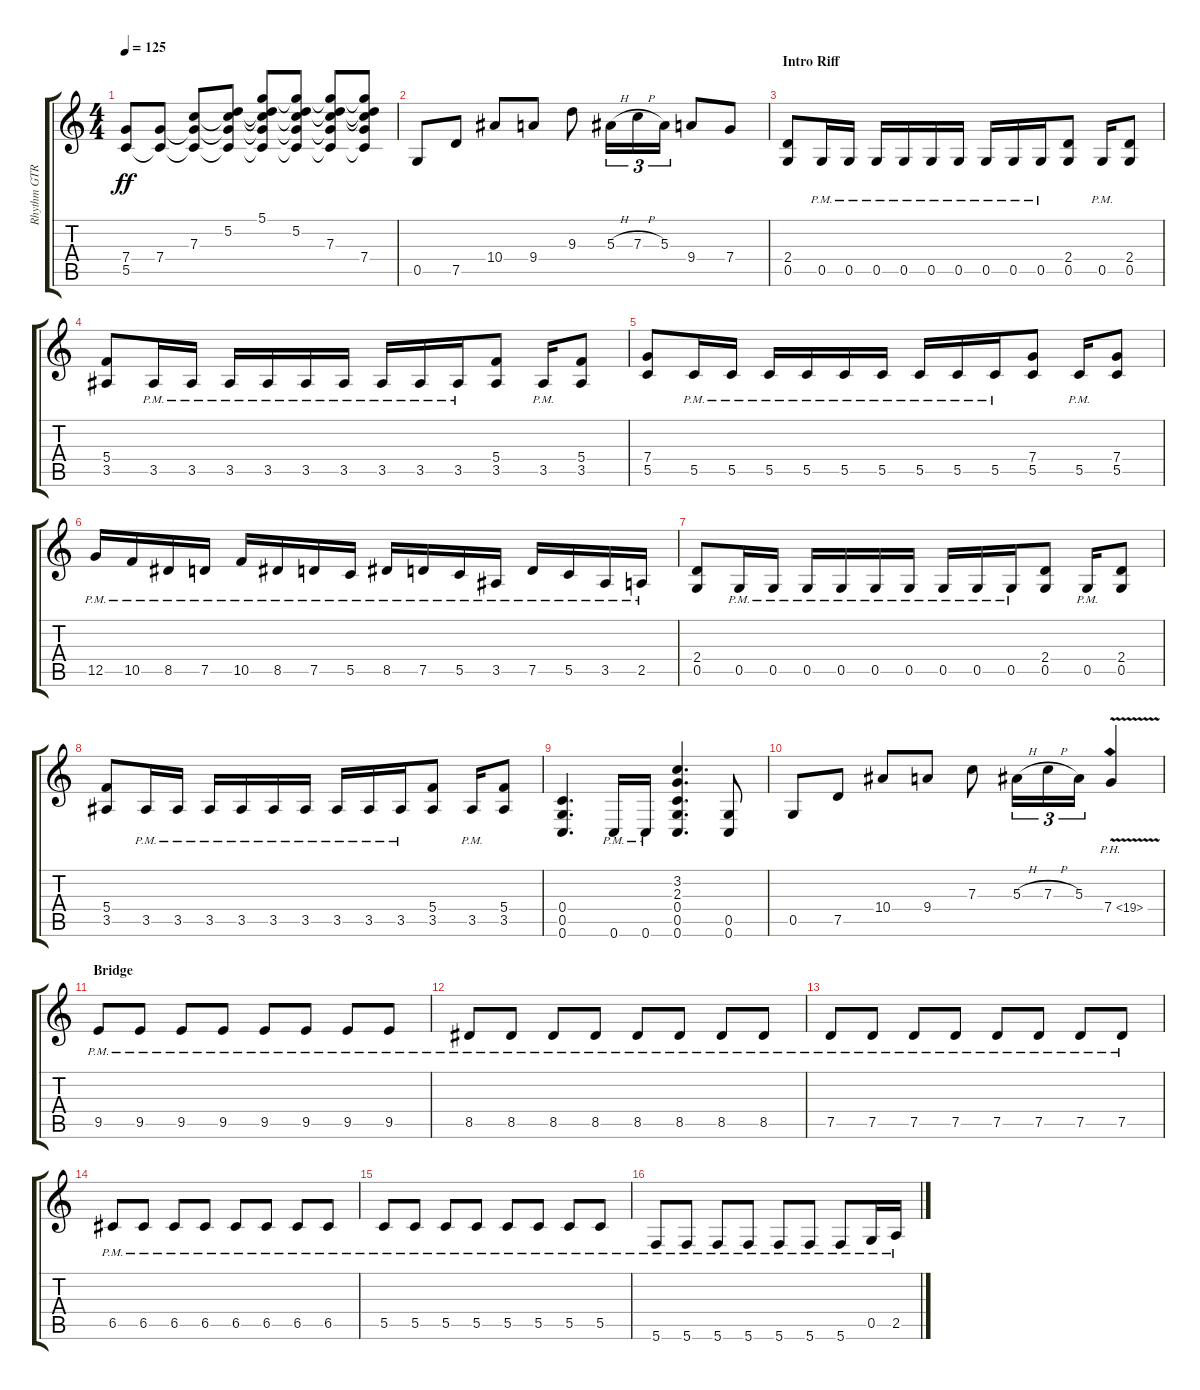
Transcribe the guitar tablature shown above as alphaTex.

\track ("Rhythm GTR 1" "Rhythm GTR") {instrument overdrivenguitar}
\staff {score tabs}
\tuning (D4 A3 F3 C3 G2 C2) {hide}
\ts (4 4)
\tempo 125
\clef g2
\ks aminor
(7.4 5.5).8{dy ff} (7.4 5.5{t}).8 (7.3 7.4{t} 5.5{t}).8 (5.2 7.3{t} 7.4{t} 5.5{t}).8 (5.1 5.2{t} 7.3{t} 7.4{t} 5.5{t}).8 (5.1{t} 5.2 7.3{t} 7.4{t} 5.5{t}).8 (5.1{t} 5.2{t} 7.3 7.4{t} 5.5{t}).8 (5.1{t} 5.2{t} 7.3{t} 7.4 5.5{t}).8 |
0.5.8 7.5.8 10.4.8 9.4.8 9.3.8 5.3{h}.16{tu (3 2)} 7.3{h}.16{tu (3 2)} 5.3.16{tu (3 2)} 9.4.8 7.4.8 |
\section ("" "Intro Riff")
(2.4 0.5).8 0.5{pm}.16 0.5{pm}.16 0.5{pm}.16 0.5{pm}.16 0.5{pm}.16 0.5{pm}.16 0.5{pm}.16 0.5{pm}.16 0.5{pm}.16 (2.4 0.5).8 0.5{pm}.16 (2.4 0.5).8 |
(5.4 3.5).8 3.5{pm}.16 3.5{pm}.16 3.5{pm}.16 3.5{pm}.16 3.5{pm}.16 3.5{pm}.16 3.5{pm}.16 3.5{pm}.16 3.5{pm}.16 (5.4 3.5).8 3.5{pm}.16 (5.4 3.5).8 |
(7.4 5.5).8 5.5{pm}.16 5.5{pm}.16 5.5{pm}.16 5.5{pm}.16 5.5{pm}.16 5.5{pm}.16 5.5{pm}.16 5.5{pm}.16 5.5{pm}.16 (7.4 5.5).8 5.5{pm}.16 (7.4 5.5).8 |
12.5{pm}.16 10.5{pm}.16 8.5{pm}.16 7.5{pm}.16 10.5{pm}.16 8.5{pm}.16 7.5{pm}.16 5.5{pm}.16 8.5{pm}.16 7.5{pm}.16 5.5{pm}.16 3.5{pm}.16 7.5{pm}.16 5.5{pm}.16 3.5{pm}.16 2.5{pm}.16 |
(2.4 0.5).8 0.5{pm}.16 0.5{pm}.16 0.5{pm}.16 0.5{pm}.16 0.5{pm}.16 0.5{pm}.16 0.5{pm}.16 0.5{pm}.16 0.5{pm}.16 (2.4 0.5).8 0.5{pm}.16 (2.4 0.5).8 |
(5.4 3.5).8 3.5{pm}.16 3.5{pm}.16 3.5{pm}.16 3.5{pm}.16 3.5{pm}.16 3.5{pm}.16 3.5{pm}.16 3.5{pm}.16 3.5{pm}.16 (5.4 3.5).8 3.5{pm}.16 (5.4 3.5).8 |
(0.4 0.5 0.6).4{d} 0.6{pm}.16 0.6{pm}.16 (3.2 2.3 0.4 0.5 0.6).4{d} (0.5 0.6).8 |
0.5.8 7.5.8 10.4.8 9.4.8 7.3.8 5.3{h}.16{tu (3 2)} 7.3{h}.16{tu (3 2)} 5.3.16{tu (3 2)} 7.4{ph 12 v}.4 |
\section ("" "Bridge")
9.5{pm}.8 9.5{pm}.8 9.5{pm}.8 9.5{pm}.8 9.5{pm}.8 9.5{pm}.8 9.5{pm}.8 9.5{pm}.8 |
8.5{pm}.8 8.5{pm}.8 8.5{pm}.8 8.5{pm}.8 8.5{pm}.8 8.5{pm}.8 8.5{pm}.8 8.5{pm}.8 |
7.5{pm}.8 7.5{pm}.8 7.5{pm}.8 7.5{pm}.8 7.5{pm}.8 7.5{pm}.8 7.5{pm}.8 7.5{pm}.8 |
6.5{pm}.8 6.5{pm}.8 6.5{pm}.8 6.5{pm}.8 6.5{pm}.8 6.5{pm}.8 6.5{pm}.8 6.5{pm}.8 |
5.5{pm}.8 5.5{pm}.8 5.5{pm}.8 5.5{pm}.8 5.5{pm}.8 5.5{pm}.8 5.5{pm}.8 5.5{pm}.8 |
5.6{pm}.8 5.6{pm}.8 5.6{pm}.8 5.6{pm}.8 5.6{pm}.8 5.6{pm}.8 5.6{pm}.8 0.5{pm}.16 2.5{pm}.16
